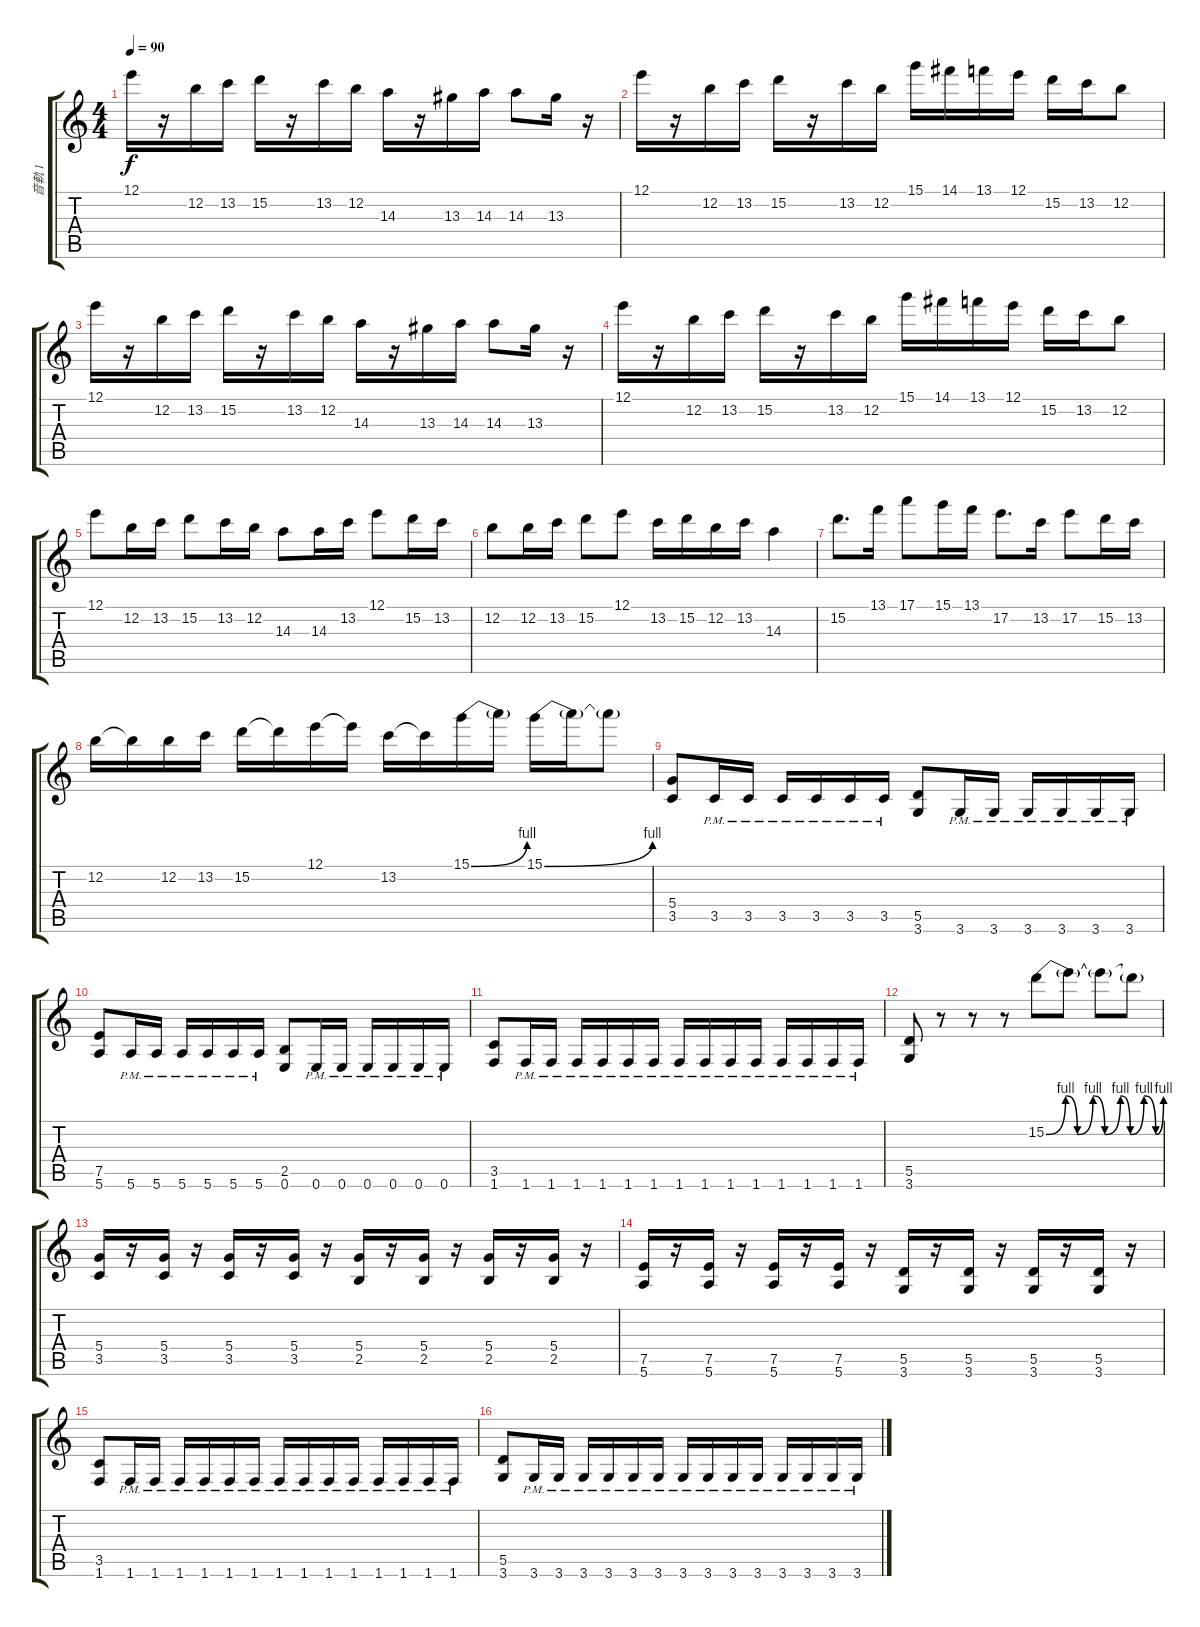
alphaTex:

\track ("音軌 1" "音軌 1") {instrument overdrivenguitar}
\staff {score tabs}
\tuning (E4 B3 G3 D3 A2 E2) {hide}
\ts (4 4)
\tempo 90
\clef g2
\ks c
12.1.16{dy f} r.16 12.2.16 13.2.16 15.2.16 r.16 13.2.16 12.2.16 14.3.16 r.16 13.3.16 14.3.16 14.3.8 13.3.16 r.16 |
12.1.16 r.16 12.2.16 13.2.16 15.2.16 r.16 13.2.16 12.2.16 15.1.16 14.1.16 13.1.16 12.1.16 15.2.16 13.2.16 12.2.8 |
12.1.16 r.16 12.2.16 13.2.16 15.2.16 r.16 13.2.16 12.2.16 14.3.16 r.16 13.3.16 14.3.16 14.3.8 13.3.16 r.16 |
12.1.16 r.16 12.2.16 13.2.16 15.2.16 r.16 13.2.16 12.2.16 15.1.16 14.1.16 13.1.16 12.1.16 15.2.16 13.2.16 12.2.8 |
12.1.8 12.2.16 13.2.16 15.2.8 13.2.16 12.2.16 14.3.8 14.3.16 13.2.16 12.1.8 15.2.16 13.2.16 |
12.2.8 12.2.16 13.2.16 15.2.8 12.1.8 13.2.16 15.2.16 12.2.16 13.2.16 14.3.4 |
15.2.8{d} 13.1.16 17.1.8 15.1.16 13.1.16 17.2.8{d} 13.2.16 17.2.8 15.2.16 13.2.16 |
12.2.16 12.2{t}.16 12.2.16 13.2.16 15.2.16 15.2{t}.16 12.1.16 12.1{t}.16 13.2.16 13.2{t}.16 15.1{be (bend 0 0 60 4)}.16 15.1{t}.16 15.1{be (bend 0 0 60 4)}.16 15.1{t}.16 15.1{t}.8 |
(5.4 3.5).8 3.5{pm}.16 3.5{pm}.16 3.5{pm}.16 3.5{pm}.16 3.5{pm}.16 3.5{pm}.16 (5.5 3.6).8 3.6{pm}.16 3.6{pm}.16 3.6{pm}.16 3.6{pm}.16 3.6{pm}.16 3.6{pm}.16 |
(7.5 5.6).8 5.6{pm}.16 5.6{pm}.16 5.6{pm}.16 5.6{pm}.16 5.6{pm}.16 5.6{pm}.16 (2.5 0.6).8 0.6{pm}.16 0.6{pm}.16 0.6{pm}.16 0.6{pm}.16 0.6{pm}.16 0.6{pm}.16 |
(3.5 1.6).8 1.6{pm}.16 1.6{pm}.16 1.6{pm}.16 1.6{pm}.16 1.6{pm}.16 1.6{pm}.16 1.6{pm}.16 1.6{pm}.16 1.6{pm}.16 1.6{pm}.16 1.6{pm}.16 1.6{pm}.16 1.6{pm}.16 1.6{pm}.16 |
(5.5 3.6).8 r.8 r.8 r.8 15.2{be (custom 0 0 10 4 16 0 24 4 30 0 38 4 43 0 50 4 56 0 60 4)}.8 15.2{t}.8 15.2{t}.8 15.2{t}.8 |
(5.4 3.5).16 r.16 (5.4 3.5).16 r.16 (5.4 3.5).16 r.16 (5.4 3.5).16 r.16 (5.4 2.5).16 r.16 (5.4 2.5).16 r.16 (5.4 2.5).16 r.16 (5.4 2.5).16 r.16 |
(7.5 5.6).16 r.16 (7.5 5.6).16 r.16 (7.5 5.6).16 r.16 (7.5 5.6).16 r.16 (5.5 3.6).16 r.16 (5.5 3.6).16 r.16 (5.5 3.6).16 r.16 (5.5 3.6).16 r.16 |
(3.5 1.6).8 1.6{pm}.16 1.6{pm}.16 1.6{pm}.16 1.6{pm}.16 1.6{pm}.16 1.6{pm}.16 1.6{pm}.16 1.6{pm}.16 1.6{pm}.16 1.6{pm}.16 1.6{pm}.16 1.6{pm}.16 1.6{pm}.16 1.6{pm}.16 |
(5.5 3.6).8 3.6{pm}.16 3.6{pm}.16 3.6{pm}.16 3.6{pm}.16 3.6{pm}.16 3.6{pm}.16 3.6{pm}.16 3.6{pm}.16 3.6{pm}.16 3.6{pm}.16 3.6{pm}.16 3.6{pm}.16 3.6{pm}.16 3.6{pm}.16
